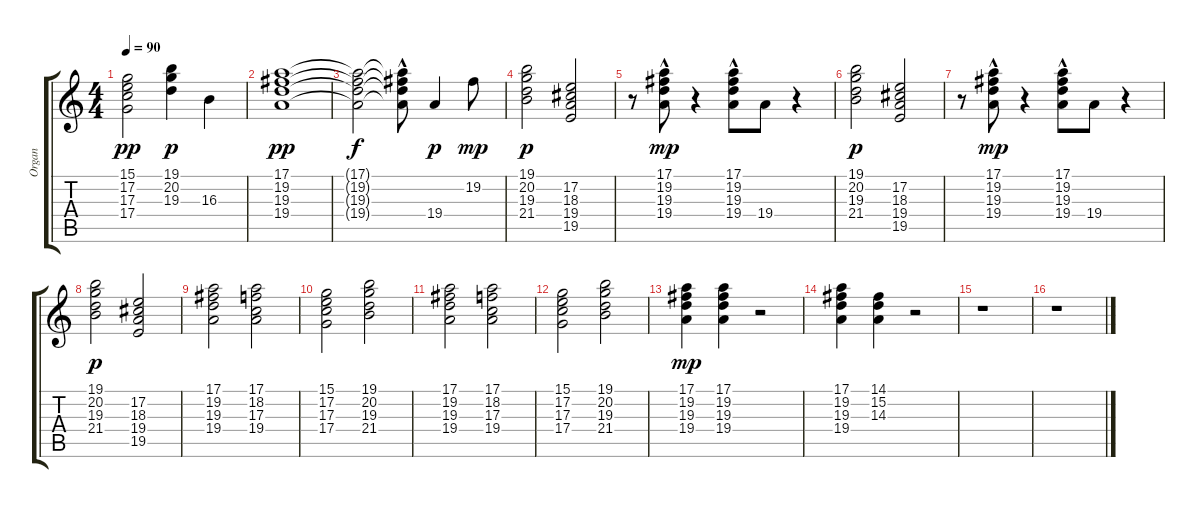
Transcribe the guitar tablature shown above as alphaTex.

\track ("Organ" "Organ") {instrument rockorgan}
\staff {score tabs}
\tuning (E4 B3 G3 D3 A2 E2) {hide}
\ts (4 4)
\tempo 90
\clef g2
\ks c
(15.1 17.2 17.3 17.4).2{dy pp} (19.1 20.2 19.3).4{dy p} 16.3.4 |
(17.1 19.2 19.3 19.4).1{dy pp} |
(17.1{t} 19.2{t} 19.3{t} 19.4{t}).2{dy f} (17.1{hac t} 19.2{t} 19.3{t} 19.4{t}).8 19.4.4{dy p} 19.2.8{dy mp} |
(19.1 20.2 19.3 21.4).2{dy p} (17.2 18.3 19.4 19.5).2 |
r.8 (17.1{hac} 19.2 19.3 19.4).8{dy mp} r.4 (17.1 19.2 19.3 19.4{hac}).8 19.4.8 r.4 |
(19.1 20.2 19.3 21.4).2{dy p} (17.2 18.3 19.4 19.5).2 |
r.8 (17.1{hac} 19.2 19.3 19.4).8{dy mp} r.4 (17.1 19.2 19.3 19.4{hac}).8 19.4.8 r.4 |
(19.1 20.2 19.3 21.4).2{dy p} (17.2 18.3 19.4 19.5).2 |
(17.1 19.2 19.3 19.4).2 (17.1 18.2 17.3 19.4).2 |
(15.1 17.2 17.3 17.4).2 (19.1 20.2 19.3 21.4).2 |
(17.1 19.2 19.3 19.4).2 (17.1 18.2 17.3 19.4).2 |
(15.1 17.2 17.3 17.4).2 (19.1 20.2 19.3 21.4).2 |
(17.1 19.2 19.3 19.4).4{dy mp} (17.1 19.2 19.3 19.4).4 r.2 |
(17.1 19.2 19.3 19.4).4 (14.1 15.2 14.3).4 r.2 |
r.1 |
r.1
